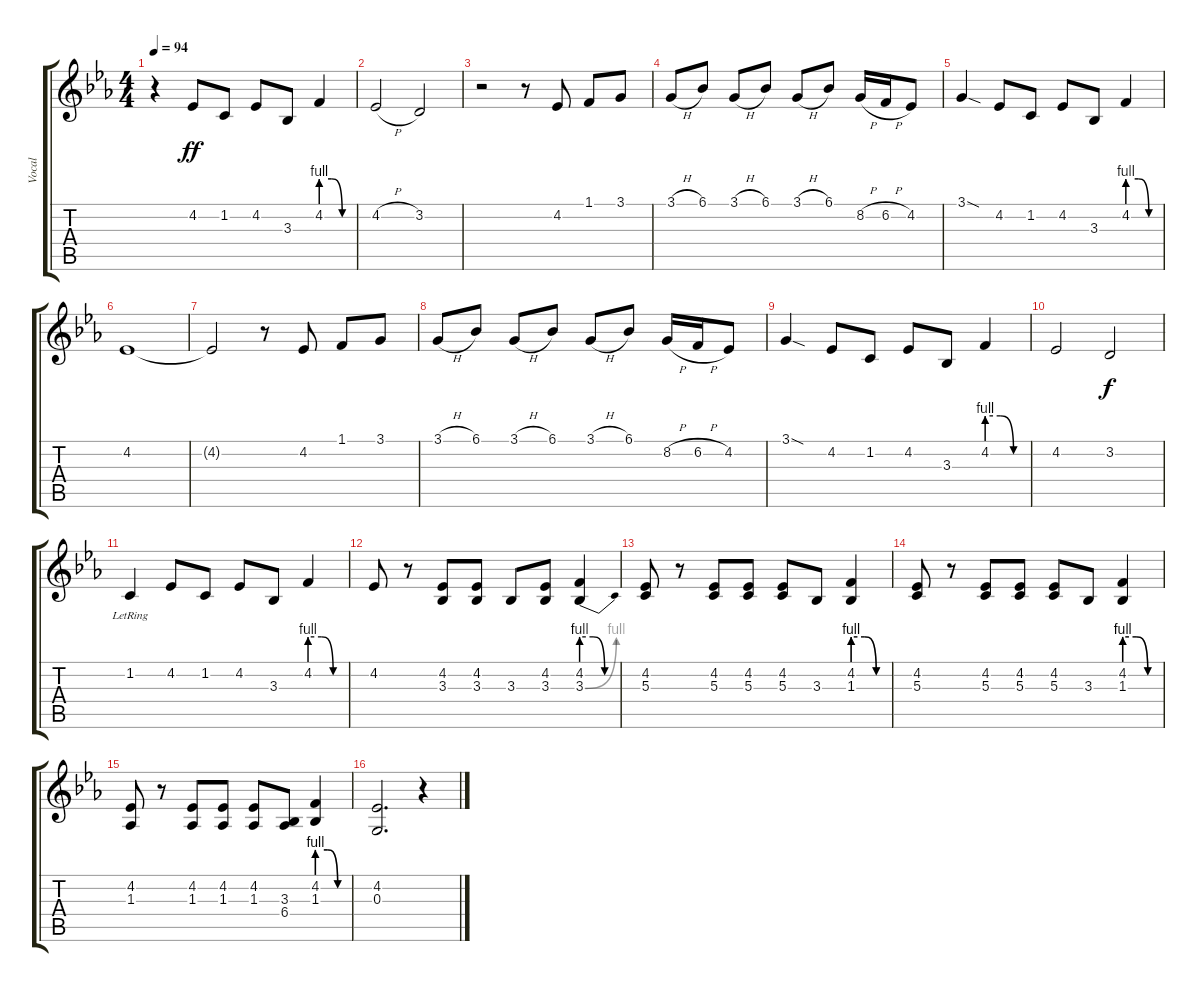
\track ("Vocal" "Vocal") {instrument trombone}
\staff {score tabs}
\tuning (E4 B3 G3 D3 A2 E2) {hide}
\ts (4 4)
\tempo 94
\clef g2
\ks eb
r.4{dy ff} 4.2.8 1.2.8 4.2.8 3.3.8 4.2{be (custom 0 4 20 4 40 0 60 0)}.4 |
4.2{h}.2 3.2.2 |
r.2 r.8 4.2.8 1.1.8 3.1.8 |
3.1{h}.8 6.1.8 3.1{h}.8 6.1.8 3.1{h}.8 6.1.8 8.2{h}.16 6.2{h}.16 4.2.8 |
3.1{sod}.4 4.2.8 1.2.8 4.2.8 3.3.8 4.2{be (custom 0 4 20 4 40 0 60 0)}.4 |
4.2.1 |
4.2{t}.2 r.8 4.2.8 1.1.8 3.1.8 |
3.1{h}.8 6.1.8 3.1{h}.8 6.1.8 3.1{h}.8 6.1.8 8.2{h}.16 6.2{h}.16 4.2.8 |
3.1{sod}.4 4.2.8 1.2.8 4.2.8 3.3.8 4.2{be (custom 0 4 20 4 40 0 60 0)}.4 |
4.2.2 3.2.2{dy f} |
1.2{lr}.4 4.2.8 1.2.8 4.2.8 3.3.8 4.2{be (custom 0 4 20 4 40 0 60 0)}.4 |
4.2.8 r.8 (4.2 3.3).8 (4.2 3.3).8 3.3.8 (4.2 3.3).8 (4.2{be (custom 0 4 20 4 40 0 60 0)} 3.3{be (bend 0 0 60 4)}).4 |
(4.2 5.3).8 r.8 (4.2 5.3).8 (4.2 5.3).8 (4.2 5.3).8 3.3.8 (4.2{be (custom 0 4 20 4 40 0 60 0)} 1.3{be (custom 0 4 20 4 40 0 60 0)}).4 |
(4.2 5.3).8 r.8 (4.2 5.3).8 (4.2 5.3).8 (4.2 5.3).8 3.3.8 (4.2{be (custom 0 4 20 4 40 0 60 0)} 1.3{be (custom 0 4 20 4 40 0 60 0)}).4 |
(4.2 1.3).8 r.8 (4.2 1.3).8 (4.2 1.3).8 (4.2 1.3).8 (3.3 6.4).8 (4.2{be (custom 0 4 20 4 40 0 60 0)} 1.3{be (custom 0 4 20 4 40 0 60 0)}).4 |
(4.2 0.3).2{d} r.4
